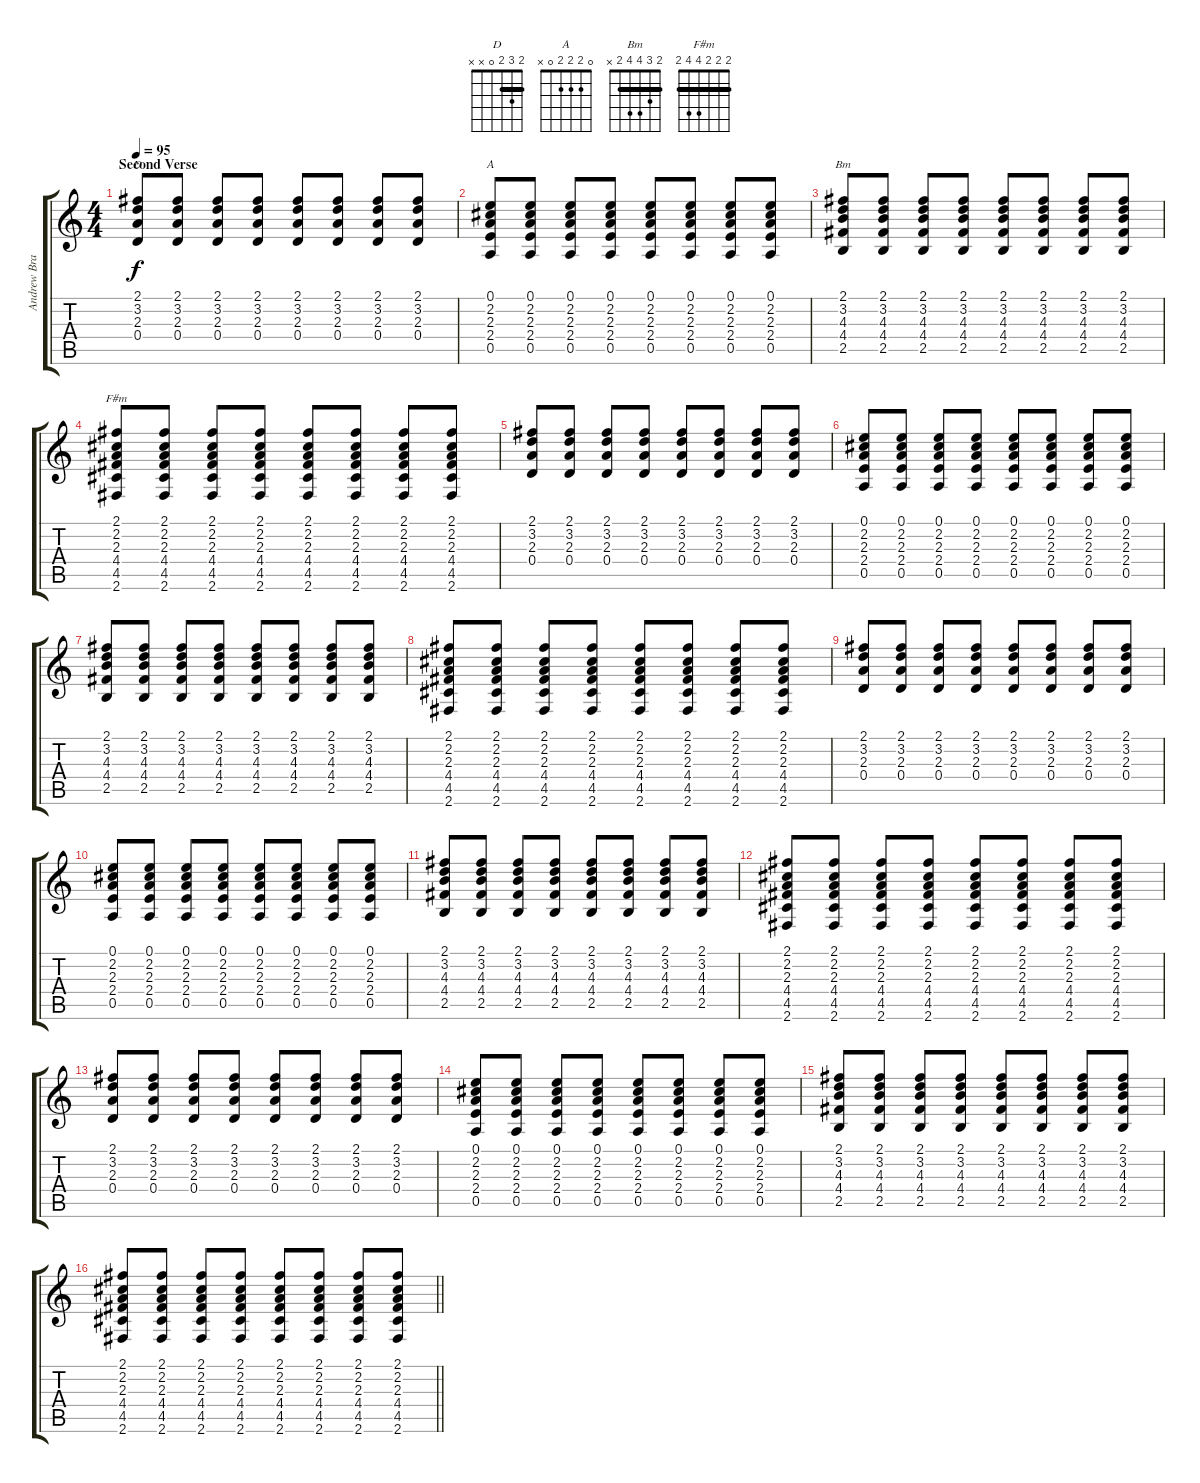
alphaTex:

\track ("Andrew Brady" "Andrew Bra") {instrument electricguitarclean}
\staff {score tabs}
\tuning (E4 B3 G3 D3 A2 E2) {hide}
\chord ("D" 2 3 2 0 x x) {barre 2}
\chord ("A" 0 2 2 2 0 x)
\chord ("Bm" 2 3 4 4 2 x) {barre 2}
\chord ("F#m" 2 2 2 4 4 2) {barre 2}
\ts (4 4)
\section ("" "Second Verse")
\tempo 95
\clef g2
\ks c
(2.1 3.2 2.3 0.4).8{ch "D" dy f} (2.1 3.2 2.3 0.4).8 (2.1 3.2 2.3 0.4).8 (2.1 3.2 2.3 0.4).8 (2.1 3.2 2.3 0.4).8 (2.1 3.2 2.3 0.4).8 (2.1 3.2 2.3 0.4).8 (2.1 3.2 2.3 0.4).8 |
(0.1 2.2 2.3 2.4 0.5).8{ch "A"} (0.1 2.2 2.3 2.4 0.5).8 (0.1 2.2 2.3 2.4 0.5).8 (0.1 2.2 2.3 2.4 0.5).8 (0.1 2.2 2.3 2.4 0.5).8 (0.1 2.2 2.3 2.4 0.5).8 (0.1 2.2 2.3 2.4 0.5).8 (0.1 2.2 2.3 2.4 0.5).8 |
(2.1 3.2 4.3 4.4 2.5).8{ch "Bm"} (2.1 3.2 4.3 4.4 2.5).8 (2.1 3.2 4.3 4.4 2.5).8 (2.1 3.2 4.3 4.4 2.5).8 (2.1 3.2 4.3 4.4 2.5).8 (2.1 3.2 4.3 4.4 2.5).8 (2.1 3.2 4.3 4.4 2.5).8 (2.1 3.2 4.3 4.4 2.5).8 |
(2.1 2.2 2.3 4.4 4.5 2.6).8{ch "F#m"} (2.1 2.2 2.3 4.4 4.5 2.6).8 (2.1 2.2 2.3 4.4 4.5 2.6).8 (2.1 2.2 2.3 4.4 4.5 2.6).8 (2.1 2.2 2.3 4.4 4.5 2.6).8 (2.1 2.2 2.3 4.4 4.5 2.6).8 (2.1 2.2 2.3 4.4 4.5 2.6).8 (2.1 2.2 2.3 4.4 4.5 2.6).8 |
(2.1 3.2 2.3 0.4).8 (2.1 3.2 2.3 0.4).8 (2.1 3.2 2.3 0.4).8 (2.1 3.2 2.3 0.4).8 (2.1 3.2 2.3 0.4).8 (2.1 3.2 2.3 0.4).8 (2.1 3.2 2.3 0.4).8 (2.1 3.2 2.3 0.4).8 |
(0.1 2.2 2.3 2.4 0.5).8 (0.1 2.2 2.3 2.4 0.5).8 (0.1 2.2 2.3 2.4 0.5).8 (0.1 2.2 2.3 2.4 0.5).8 (0.1 2.2 2.3 2.4 0.5).8 (0.1 2.2 2.3 2.4 0.5).8 (0.1 2.2 2.3 2.4 0.5).8 (0.1 2.2 2.3 2.4 0.5).8 |
(2.1 3.2 4.3 4.4 2.5).8 (2.1 3.2 4.3 4.4 2.5).8 (2.1 3.2 4.3 4.4 2.5).8 (2.1 3.2 4.3 4.4 2.5).8 (2.1 3.2 4.3 4.4 2.5).8 (2.1 3.2 4.3 4.4 2.5).8 (2.1 3.2 4.3 4.4 2.5).8 (2.1 3.2 4.3 4.4 2.5).8 |
(2.1 2.2 2.3 4.4 4.5 2.6).8 (2.1 2.2 2.3 4.4 4.5 2.6).8 (2.1 2.2 2.3 4.4 4.5 2.6).8 (2.1 2.2 2.3 4.4 4.5 2.6).8 (2.1 2.2 2.3 4.4 4.5 2.6).8 (2.1 2.2 2.3 4.4 4.5 2.6).8 (2.1 2.2 2.3 4.4 4.5 2.6).8 (2.1 2.2 2.3 4.4 4.5 2.6).8 |
(2.1 3.2 2.3 0.4).8 (2.1 3.2 2.3 0.4).8 (2.1 3.2 2.3 0.4).8 (2.1 3.2 2.3 0.4).8 (2.1 3.2 2.3 0.4).8 (2.1 3.2 2.3 0.4).8 (2.1 3.2 2.3 0.4).8 (2.1 3.2 2.3 0.4).8 |
(0.1 2.2 2.3 2.4 0.5).8 (0.1 2.2 2.3 2.4 0.5).8 (0.1 2.2 2.3 2.4 0.5).8 (0.1 2.2 2.3 2.4 0.5).8 (0.1 2.2 2.3 2.4 0.5).8 (0.1 2.2 2.3 2.4 0.5).8 (0.1 2.2 2.3 2.4 0.5).8 (0.1 2.2 2.3 2.4 0.5).8 |
(2.1 3.2 4.3 4.4 2.5).8 (2.1 3.2 4.3 4.4 2.5).8 (2.1 3.2 4.3 4.4 2.5).8 (2.1 3.2 4.3 4.4 2.5).8 (2.1 3.2 4.3 4.4 2.5).8 (2.1 3.2 4.3 4.4 2.5).8 (2.1 3.2 4.3 4.4 2.5).8 (2.1 3.2 4.3 4.4 2.5).8 |
(2.1 2.2 2.3 4.4 4.5 2.6).8 (2.1 2.2 2.3 4.4 4.5 2.6).8 (2.1 2.2 2.3 4.4 4.5 2.6).8 (2.1 2.2 2.3 4.4 4.5 2.6).8 (2.1 2.2 2.3 4.4 4.5 2.6).8 (2.1 2.2 2.3 4.4 4.5 2.6).8 (2.1 2.2 2.3 4.4 4.5 2.6).8 (2.1 2.2 2.3 4.4 4.5 2.6).8 |
(2.1 3.2 2.3 0.4).8 (2.1 3.2 2.3 0.4).8 (2.1 3.2 2.3 0.4).8 (2.1 3.2 2.3 0.4).8 (2.1 3.2 2.3 0.4).8 (2.1 3.2 2.3 0.4).8 (2.1 3.2 2.3 0.4).8 (2.1 3.2 2.3 0.4).8 |
(0.1 2.2 2.3 2.4 0.5).8 (0.1 2.2 2.3 2.4 0.5).8 (0.1 2.2 2.3 2.4 0.5).8 (0.1 2.2 2.3 2.4 0.5).8 (0.1 2.2 2.3 2.4 0.5).8 (0.1 2.2 2.3 2.4 0.5).8 (0.1 2.2 2.3 2.4 0.5).8 (0.1 2.2 2.3 2.4 0.5).8 |
(2.1 3.2 4.3 4.4 2.5).8 (2.1 3.2 4.3 4.4 2.5).8 (2.1 3.2 4.3 4.4 2.5).8 (2.1 3.2 4.3 4.4 2.5).8 (2.1 3.2 4.3 4.4 2.5).8 (2.1 3.2 4.3 4.4 2.5).8 (2.1 3.2 4.3 4.4 2.5).8 (2.1 3.2 4.3 4.4 2.5).8 |
\barLineRight lightlight
(2.1 2.2 2.3 4.4 4.5 2.6).8 (2.1 2.2 2.3 4.4 4.5 2.6).8 (2.1 2.2 2.3 4.4 4.5 2.6).8 (2.1 2.2 2.3 4.4 4.5 2.6).8 (2.1 2.2 2.3 4.4 4.5 2.6).8 (2.1 2.2 2.3 4.4 4.5 2.6).8 (2.1 2.2 2.3 4.4 4.5 2.6).8 (2.1 2.2 2.3 4.4 4.5 2.6).8
